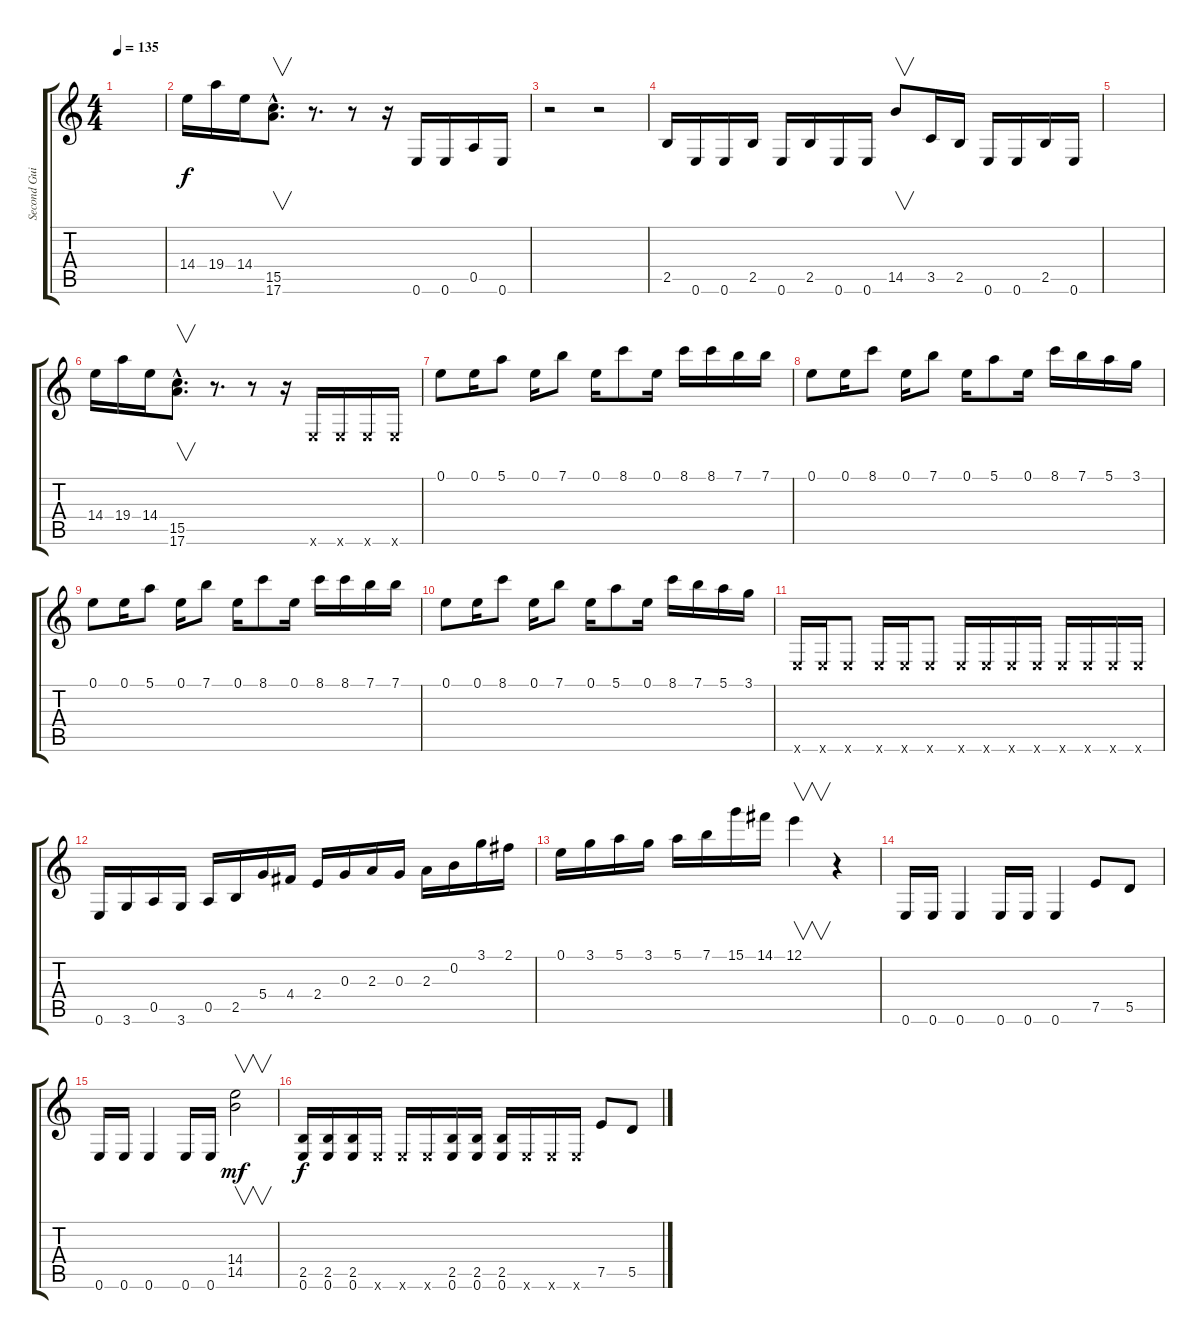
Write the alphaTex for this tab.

\track ("Second Guitar" "Second Gui") {instrument overdrivenguitar}
\staff {score tabs}
\tuning (E4 B3 G3 D3 A2 E2) {hide}
\ts (4 4)
\tempo 135
\clef g2
\ks c
|
14.4.16 19.4.16 14.4.16 (15.5{hac} 17.6{hac}).8{v d} r.8{d} r.8 r.16 0.6.16 0.6.16 0.5.16 0.6.16 |
r.2 r.2 |
2.5.16 0.6.16 0.6.16 2.5.16 0.6.16 2.5.16 0.6.16 0.6.16 14.5.8{v} 3.5.16 2.5.16 0.6.16 0.6.16 2.5.16 0.6.16 |
|
14.4.16 19.4.16 14.4.16 (15.5{hac} 17.6{hac}).8{v d} r.8{d} r.8 r.16 0.6{x}.16 0.6{x}.16 0.6{x}.16 0.6{x}.16 |
0.1.8 0.1.16 5.1.8 0.1.16 7.1.8 0.1.16 8.1.8 0.1.16 8.1.16 8.1.16 7.1.16 7.1.16 |
0.1.8 0.1.16 8.1.8 0.1.16 7.1.8 0.1.16 5.1.8 0.1.16 8.1.16 7.1.16 5.1.16 3.1.16 |
0.1.8 0.1.16 5.1.8 0.1.16 7.1.8 0.1.16 8.1.8 0.1.16 8.1.16 8.1.16 7.1.16 7.1.16 |
0.1.8 0.1.16 8.1.8 0.1.16 7.1.8 0.1.16 5.1.8 0.1.16 8.1.16 7.1.16 5.1.16 3.1.16 |
0.6{x}.16 0.6{x}.16 0.6{x}.8 0.6{x}.16 0.6{x}.16 0.6{x}.8 0.6{x}.16 0.6{x}.16 0.6{x}.16 0.6{x}.16 0.6{x}.16 0.6{x}.16 0.6{x}.16 0.6{x}.16 |
0.6.16 3.6.16 0.5.16 3.6.16 0.5.16 2.5.16 5.4.16 4.4.16 2.4.16 0.3.16 2.3.16 0.3.16 2.3.16 0.2.16 3.1.16 2.1.16 |
0.1.16 3.1.16 5.1.16 3.1.16 5.1.16 7.1.16 15.1.16 14.1.16 12.1.4{v} r.4 |
0.6.16 0.6.16 0.6.4 0.6.16 0.6.16 0.6.4 7.5.8 5.5.8 |
0.6.16 0.6.16 0.6.4 0.6.16 0.6.16 (14.4 14.5).2{v dy mf} |
(2.5 0.6).16{dy f} (2.5 0.6).16 (2.5 0.6).16 0.6{x}.16 0.6{x}.16 0.6{x}.16 (2.5 0.6).16 (2.5 0.6).16 (2.5 0.6).16 0.6{x}.16 0.6{x}.16 0.6{x}.16 7.5.8 5.5.8
